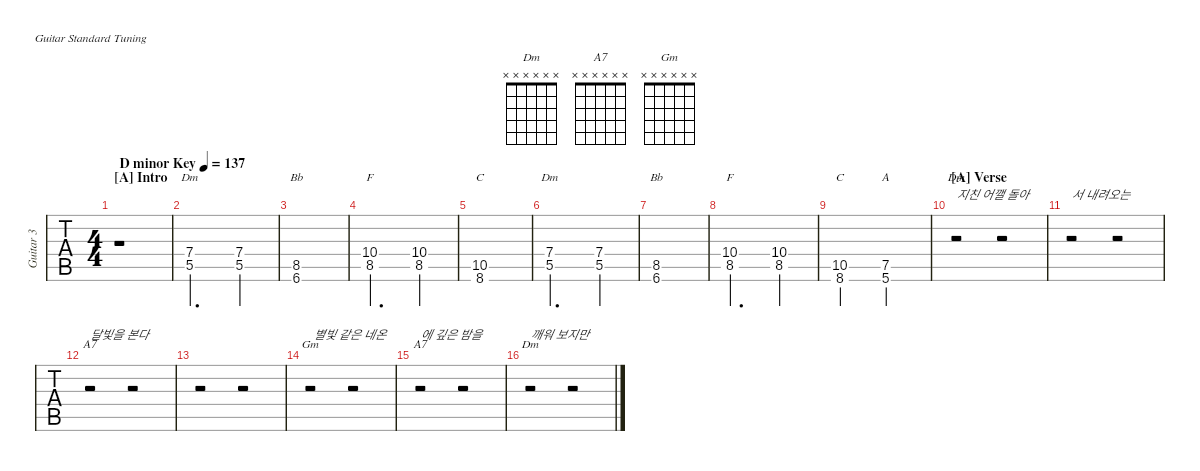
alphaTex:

\defaultSystemsLayout 4
\hideDynamics
\bracketExtendMode nobrackets
\track ("Guitar3" "Guitar 3") {defaultSystemsLayout 4 instrument overdrivenguitar}
\staff {tabs}
\tuning (E4 B3 G3 D3 A2 E2)
\chord ("Dm" x x x 7 5 x) {firstfret 5 showdiagram false showfingering false}
\chord ("Bb" x x x x 8 6) {firstfret 6 showdiagram false showfingering false}
\chord ("F" x x x 10 8 x) {firstfret 8 showdiagram false showfingering false}
\chord ("C" x x x x 10 8) {firstfret 8 showdiagram false showfingering false}
\chord ("A" x x x x 7 5) {firstfret 5 showdiagram false showfingering false}
\chord ("Dm" x x x x x x)
\chord ("A7" x x x x x x)
\chord ("Gm" x x x x x x)
\ts (4 4)
\section ("A" "Intro")
\tempo (137 "D minor Key")
\clef g2
\ks f
r.1{dy mf instrument overdrivenguitar} |
(7.4{acc forcenatural} 5.5{acc forcenatural}).2{d ch "Dm"} (7.4{acc forcenatural} 5.5{acc forcenatural}).4 |
(8.5{acc forcenatural} 6.6{acc b}).1{ch "Bb"} |
(8.5{acc forcenatural} 10.4{acc forcenatural}).2{d ch "F"} (10.4{acc forcenatural} 8.5{acc forcenatural}).4 |
(10.5{acc forcenatural} 8.6{acc forcenatural}).1{ch "C"} |
(7.4{acc forcenatural} 5.5{acc forcenatural}).2{d ch "Dm"} (7.4{acc forcenatural} 5.5{acc forcenatural}).4 |
(8.5{acc forcenatural} 6.6{acc b}).1{ch "Bb"} |
(8.5{acc forcenatural} 10.4{acc forcenatural}).2{d ch "F"} (10.4{acc forcenatural} 8.5{acc forcenatural}).4 |
(10.5{acc forcenatural} 8.6{acc forcenatural}).2{ch "C"} (7.5{acc forcenatural} 5.6{acc forcenatural}).2{ch "A"} |
\section ("A" "Verse")
r.2{ch "Dm" txt "지친 어깰 돌아"} r.2 |
r.2{txt "서 내려오는"} r.2 |
r.2{ch "A7" txt "달빛을 본다"} r.2 |
r.2 r.2 |
r.2{ch "Gm" txt " 별빛 같은 네온"} r.2 |
r.2{ch "A7" txt "에 깊은 밤을"} r.2 |
r.2{ch "Dm" txt "깨워 보지만"} r.2
